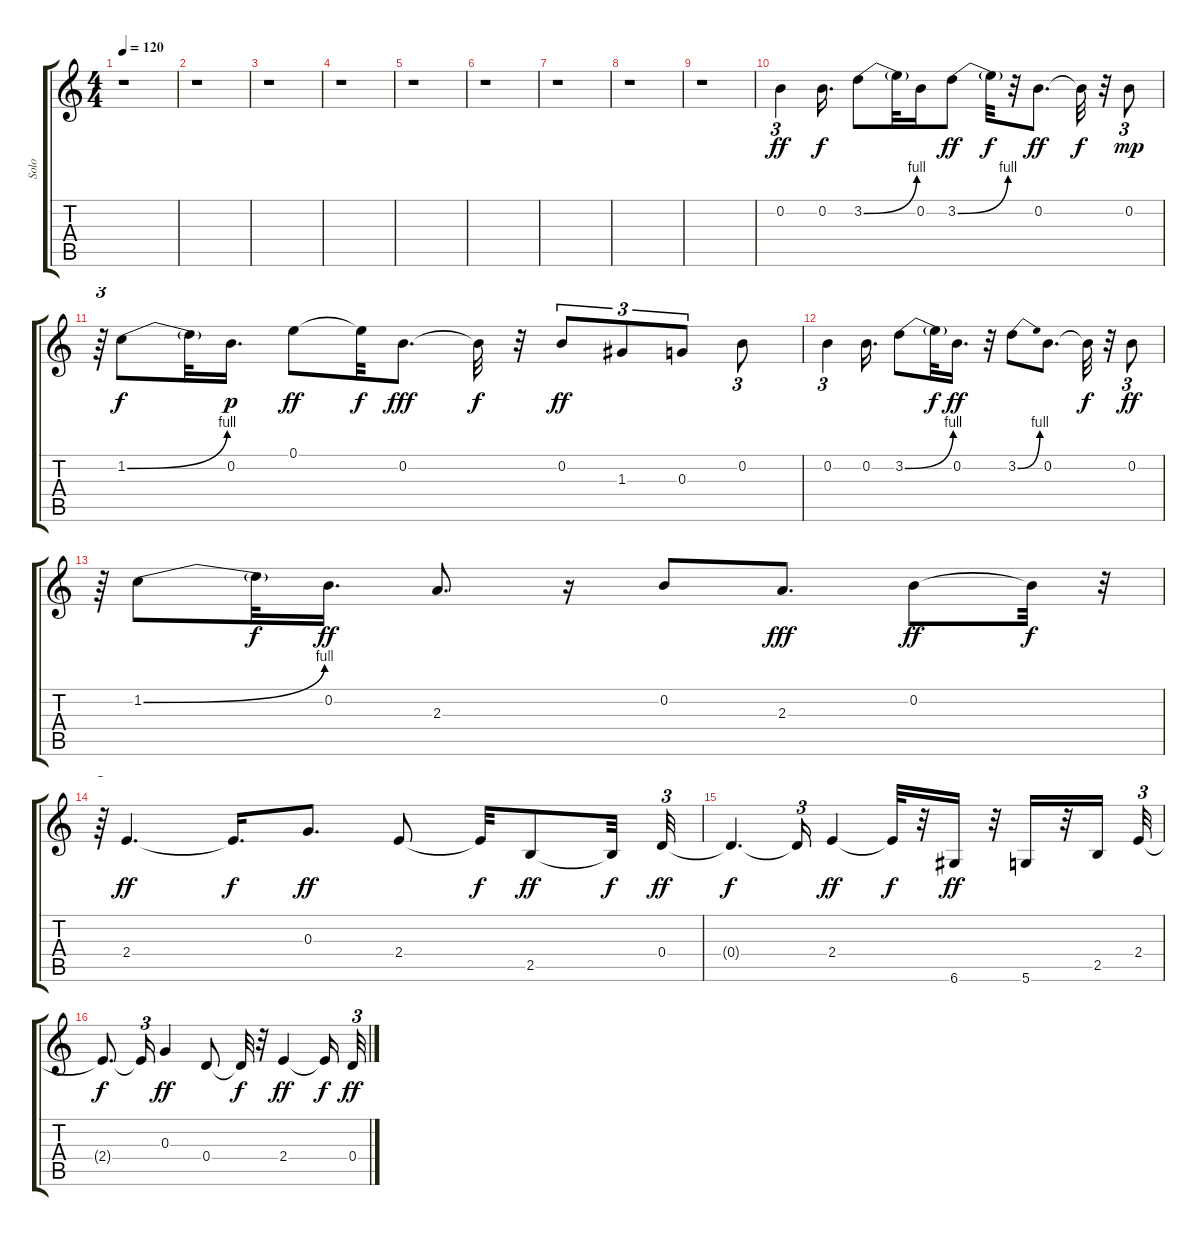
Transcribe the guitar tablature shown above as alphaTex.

\track ("Solo" "Solo") {instrument overdrivenguitar}
\staff {score tabs}
\tuning (E4 B3 G3 D3 A2 D2) {hide}
\ts (4 4)
\tempo 120
\clef g2
\ks c
r.1{dy ff} |
r.1 |
r.1 |
r.1 |
r.1 |
r.1 |
r.1 |
r.1 |
r.1 |
0.2.4{tu (3 2)} 0.2.16{d dy f} 3.2{be (bend 0 0 60 4)}.8 3.2{t}.32 0.2.16 3.2{be (bend 0 0 60 4)}.8{dy ff} 3.2{t}.32{dy f} r.32 0.2.8{d dy ff} 0.2{t}.32{dy f} r.32 0.2.8{tu (3 2) dy mp} |
r.64{tu (3 2)} 1.2{be (bend 0 0 60 4)}.8{dy f} 1.2{t}.32 0.2.16{d dy p} 0.1.8{dy ff} 0.1{t}.32{dy f} 0.2.8{d dy fff} 0.2{t}.32{dy f} r.32 0.2.8{tu (3 2) dy ff} 1.3.8{tu (3 2)} 0.3.8{tu (3 2)} 0.2.8{tu (3 2)} |
0.2.4{tu (3 2)} 0.2.16{d} 3.2{be (bend 0 0 60 4)}.8 3.2{t}.32{dy f} 0.2.16{d dy ff} r.32 3.2{be (bend 0 0 60 4)}.8 0.2.8{d} 0.2{t}.32{dy f} r.32 0.2.8{tu (3 2) dy ff} |
r.64{tu (3 2)} 1.2{be (bend 0 0 60 4)}.8 1.2{t}.32{dy f} 0.2.16{d dy ff} 2.3.8{d} r.16 0.2.8 2.3.8{d dy fff} 0.2.8{dy ff} 0.2{t}.32{dy f} r.32{tu (3 2)} |
r.64{tu (3 2)} 2.4.4{d dy ff} 2.4{t}.16{d dy f} 0.3.8{d dy ff} 2.4.8 2.4{t}.32{dy f} 2.5.8{dy ff} 2.5{t}.32{dy f} 0.4.32{tu (3 2) dy ff} |
0.4{t}.4{d dy f} 0.4{t}.16{tu (3 2)} 2.4.4{dy ff} 2.4{t}.32{dy f} r.32 6.6.16{dy ff} r.32 5.6.16 r.32 2.5.16 2.4.32{tu (3 2)} |
2.4{t}.8{d dy f} 2.4{t}.16{tu (3 2)} 0.3.4{dy ff} 0.4.8 0.4{t}.32{dy f} r.32 2.4.4{dy ff} 2.4{t}.16{dy f} 0.4.32{tu (3 2) dy ff}
